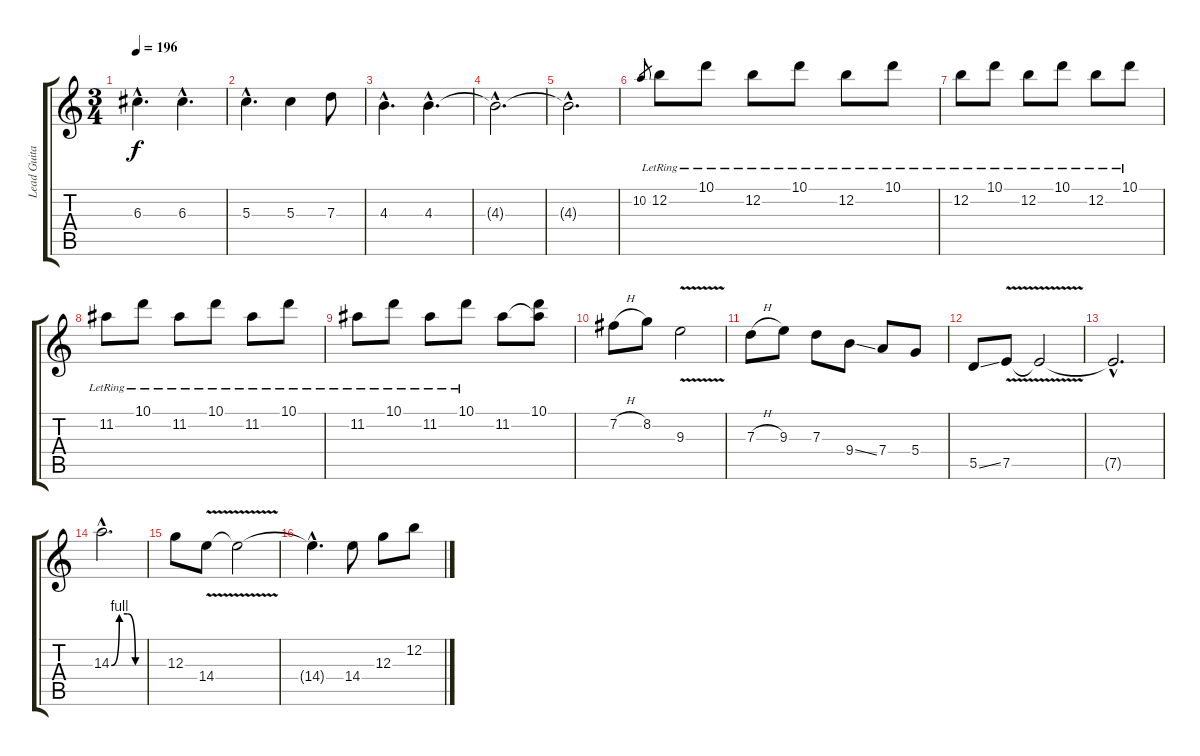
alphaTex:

\track ("Lead Guitar" "Lead Guita") {instrument overdrivenguitar}
\staff {score tabs}
\tuning (E4 B3 G3 D3 A2 E2) {hide}
\ts (3 4)
\tempo 196
\clef g2
\ks c
6.3{hac}.4{d dy f} 6.3{hac}.4{d} |
5.3{hac}.4{d} 5.3.4 7.3.8 |
4.3{hac}.4{d} 4.3{hac}.4{d} |
4.3{hac t}.2{d} |
4.3{hac t}.2{d} |
10.2.8{gr} 12.2{lr}.8{volume 16 balance 8} 10.1{lr}.8 12.2{lr}.8 10.1{lr}.8 12.2{lr}.8 10.1{lr}.8 |
12.2{lr}.8 10.1{lr}.8 12.2{lr}.8 10.1{lr}.8 12.2{lr}.8 10.1{lr}.8 |
11.2{lr}.8 10.1{lr}.8 11.2{lr}.8 10.1{lr}.8 11.2{lr}.8 10.1{lr}.8 |
11.2{lr}.8 10.1{lr}.8 11.2{lr}.8 10.1{lr}.8 11.2.8 (10.1 11.2{t}).8 |
7.2{h}.8 8.2.8 9.3{v}.2 |
7.3{h}.8 9.3.8 7.3.8 9.4{ss}.8 7.4.8 5.4.8 |
5.5{ss}.8 7.5{v}.8 7.5{t}.2 |
7.5{hac t}.2{d} |
14.3{be (custom 0 0 15 4 30 4 45 0 60 0) hac}.2{d} |
12.3.8 14.4{v}.8 14.4{t}.2 |
14.4{hac t}.4{d} 14.4.8 12.3.8 12.2{ss}.8
